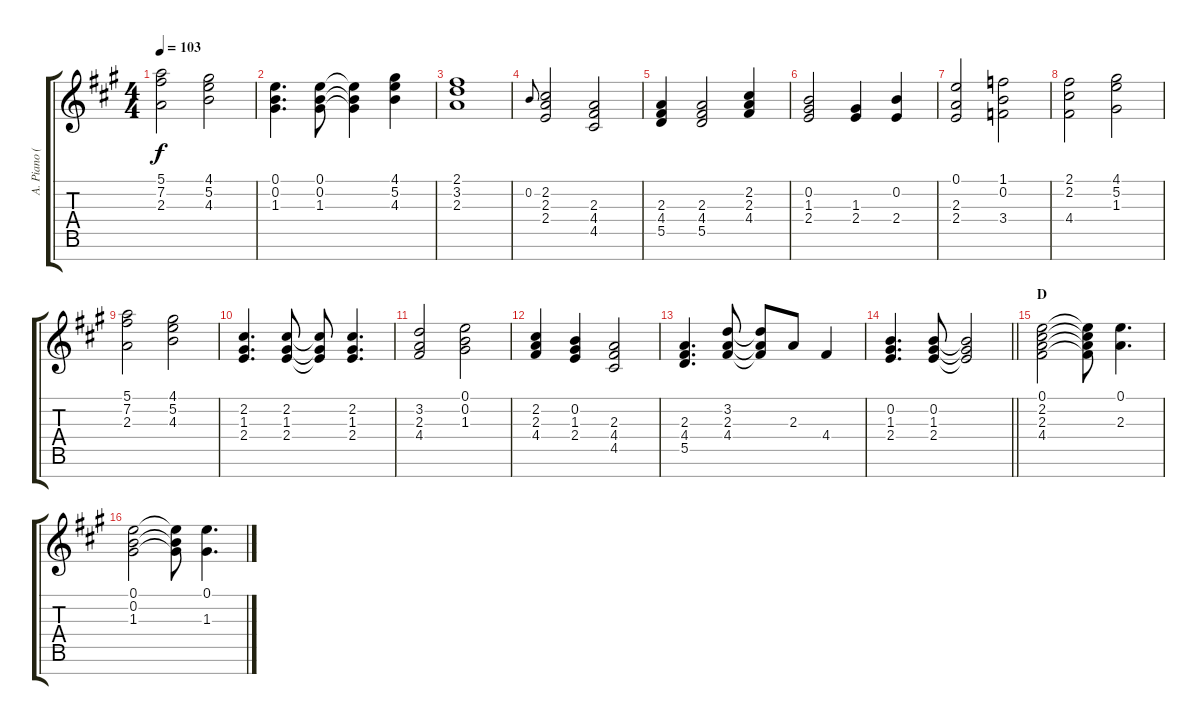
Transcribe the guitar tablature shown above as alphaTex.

\track ("A. Piano (Right Hand)" "A. Piano (") {instrument acousticgrandpiano}
\staff {score tabs}
\tuning (E5 B4 G4 D4 A3 E3 B2) {hide}
\ts (4 4)
\tempo 103
\clef g2
\ks a
(5.1 7.2 2.3).2{dy f} (4.1 5.2 4.3).2 |
(0.1 0.2 1.3).4{d} (0.1 0.2 1.3).8 (0.1{t} 0.2{t} 1.3{t}).4 (4.1 5.2 4.3).4 |
(2.1 3.2 2.3).1 |
0.2.8{gr onbeat} (2.2 2.3 2.4).2 (2.3 4.4 4.5).2 |
(2.3 4.4 5.5).4 (2.3 4.4 5.5).2 (2.2 2.3 4.4).4 |
(0.2 1.3 2.4).2 (1.3 2.4).4 (0.2 2.4).4 |
(0.1 2.3 2.4).2 (1.1 0.2 3.4).2 |
(2.1 2.2 4.4).2 (4.1 5.2 1.3).2 |
(5.1 7.2 2.3).2 (4.1 5.2 4.3).2 |
(2.2 1.3 2.4).4{d} (2.2 1.3 2.4).8 (2.2{t} 1.3{t} 2.4{t}).8 (2.2 1.3 2.4).4{d} |
(3.2 2.3 4.4).2 (0.1 0.2 1.3).2 |
(2.2 2.3 4.4).4 (0.2 1.3 2.4).4 (2.3 4.4 4.5).2 |
(2.3 4.4 5.5).4{d} (3.2 2.3 4.4).8 (3.2{t} 2.3{t} 4.4{t}).8 2.3.8 4.4.4 |
\barLineRight lightlight
(0.2 1.3 2.4).4{d} (0.2 1.3 2.4).8 (0.2{t} 1.3{t} 2.4{t}).2 |
\section ("" "D")
(0.1 2.2 2.3 4.4).2 (0.1{t} 2.2{t} 2.3{t} 4.4{t}).8 (0.1 2.3).4{d} |
(0.1 0.2 1.3).2 (0.1{t} 0.2{t} 1.3{t}).8 (0.1 1.3).4{d}
